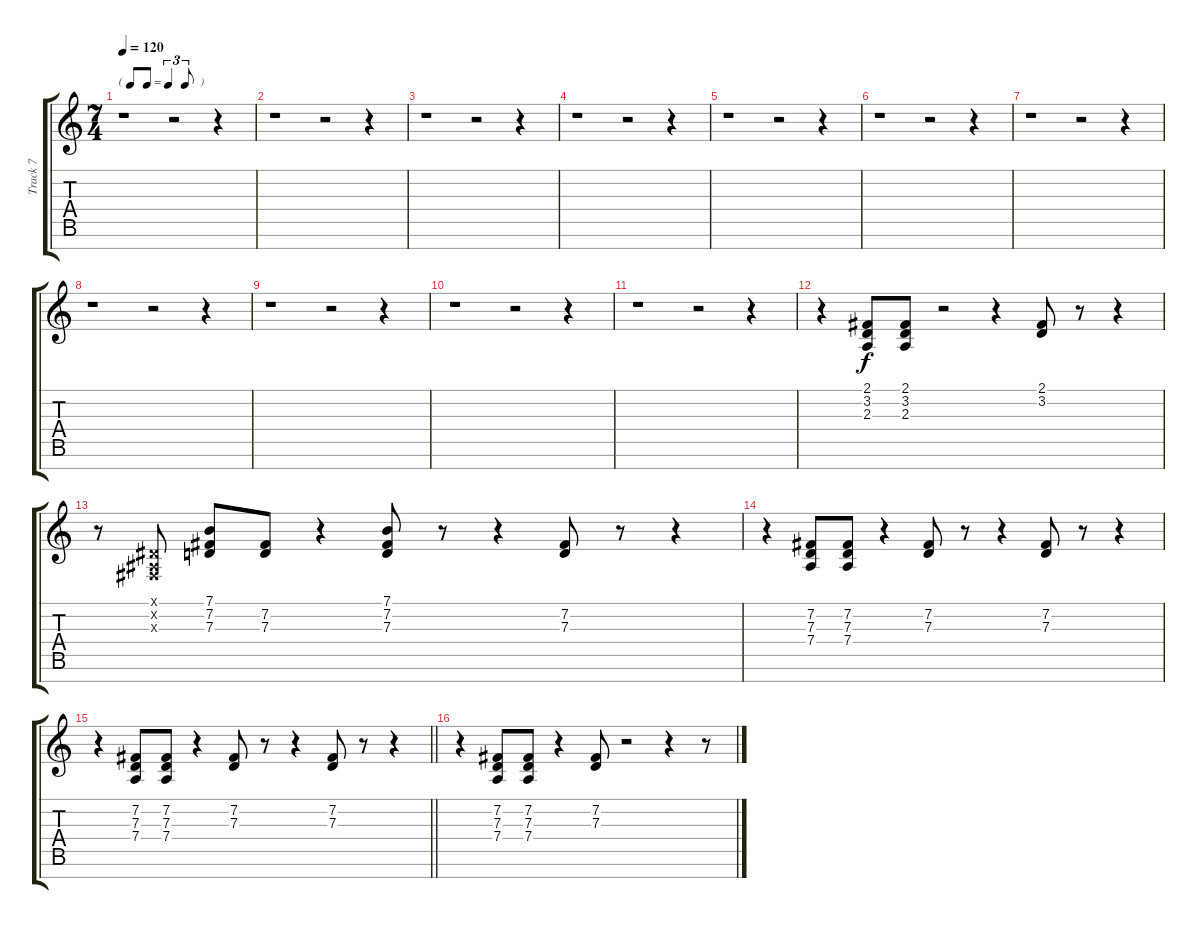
\track ("Track 7" "Track 7") {instrument percussiveorgan}
\staff {score tabs}
\tuning (E4 B3 G3 D3 A2 E2 B1) {hide}
\ts (7 4)
\tf triplet8th
\tempo 120
\clef g2
\ks c
r.1{dy f} r.2 r.4 |
r.1 r.2 r.4 |
r.1 r.2 r.4 |
r.1 r.2 r.4 |
r.1 r.2 r.4 |
r.1 r.2 r.4 |
r.1 r.2 r.4 |
r.1 r.2 r.4 |
r.1 r.2 r.4 |
r.1 r.2 r.4 |
r.1 r.2 r.4 |
r.4 (2.1 3.2 2.3).8 (2.1 3.2 2.3).8 r.2 r.4 (2.1 3.2).8 r.8 r.4 |
r.8 (-1.1{x} -1.2{x} -1.3{x}).8 (7.1 7.2 7.3).8 (7.2 7.3).8 r.4 (7.1 7.2 7.3).8 r.8 r.4 (7.2 7.3).8 r.8 r.4 |
r.4 (7.2 7.3 7.4).8 (7.2 7.3 7.4).8 r.4 (7.2 7.3).8 r.8 r.4 (7.2 7.3).8 r.8 r.4 |
\barLineRight lightlight
r.4 (7.2 7.3 7.4).8 (7.2 7.3 7.4).8 r.4 (7.2 7.3).8 r.8 r.4 (7.2 7.3).8 r.8 r.4 |
r.4 (7.2 7.3 7.4).8 (7.2 7.3 7.4).8 r.4 (7.2 7.3).8 r.2 r.4 r.8
